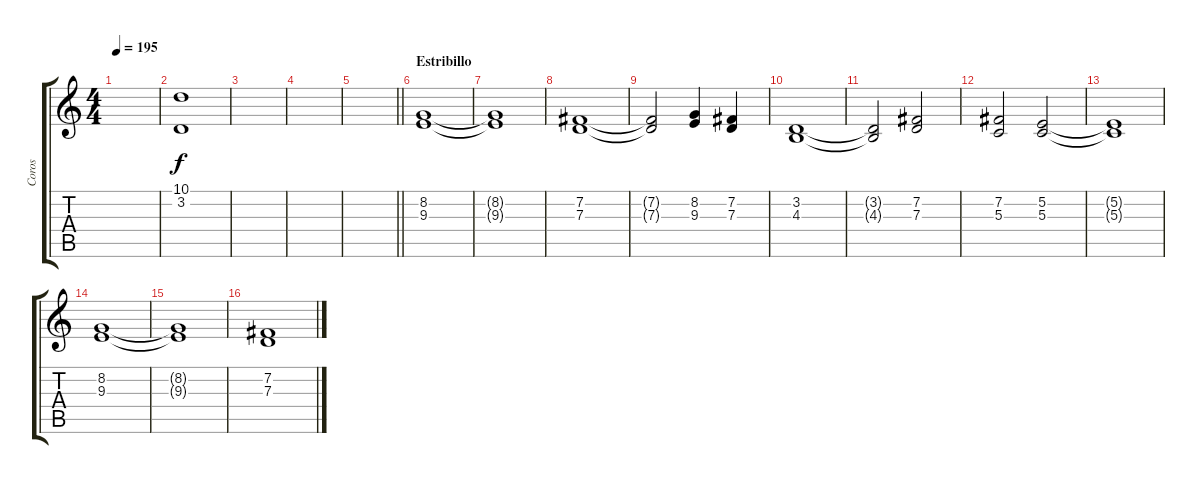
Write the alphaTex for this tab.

\track ("Coros" "Coros") {instrument choiraahs}
\staff {score tabs}
\tuning (E4 B3 G3 D3 A2 E2) {hide}
\ts (4 4)
\tempo 195
\clef g2
\ks c
|
(10.1 3.2).1 |
|
|
\barLineRight lightlight
|
\section ("" "Estribillo")
(8.2 9.3).1 |
(8.2{t} 9.3{t}).1 |
(7.2 7.3).1 |
(7.2{t} 7.3{t}).2 (8.2 9.3).4 (7.2 7.3).4 |
(3.2 4.3).1 |
(3.2{t} 4.3{t}).2 (7.2 7.3).2 |
(7.2 5.3).2 (5.2 5.3).2 |
(5.2{t} 5.3{t}).1 |
(8.2 9.3).1 |
(8.2{t} 9.3{t}).1 |
(7.2 7.3).1
